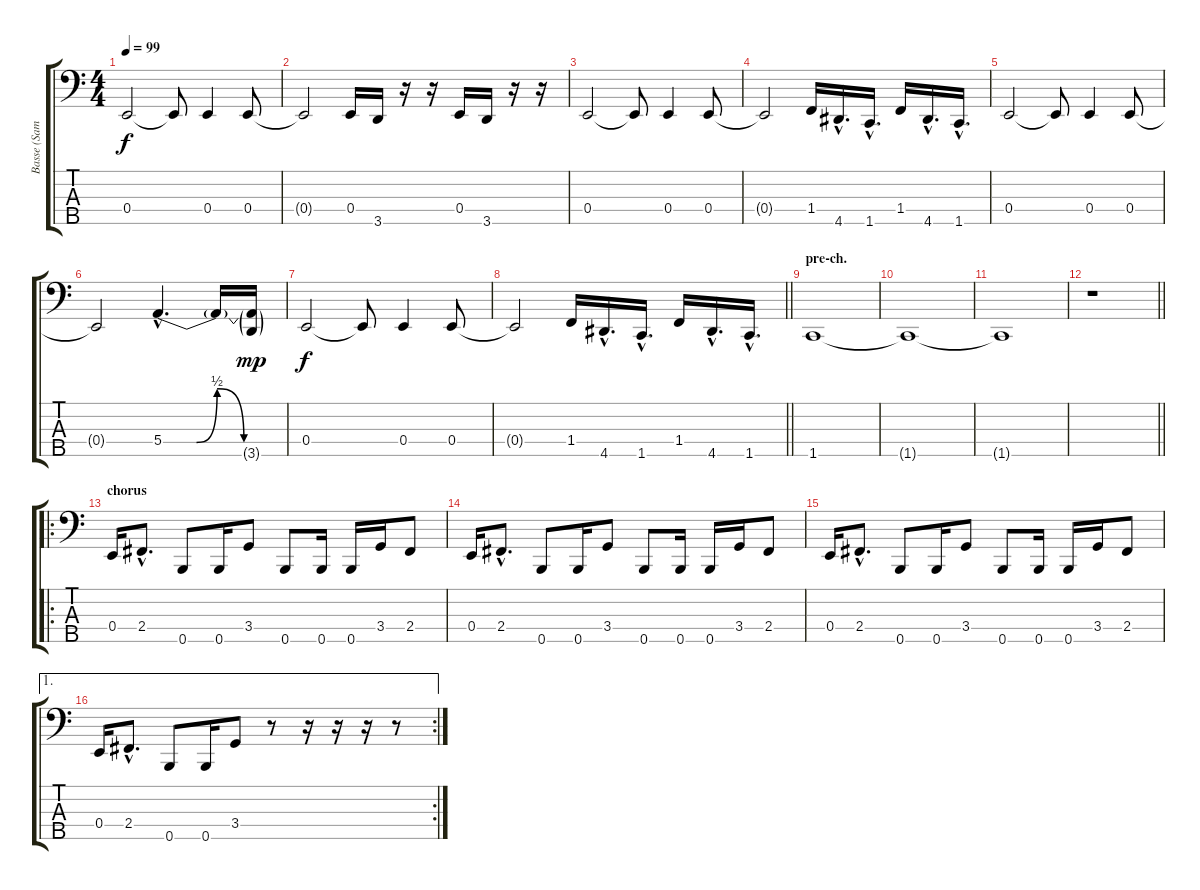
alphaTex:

\track ("Basse (Sam)" "Basse (Sam") {instrument electricbassfinger}
\staff {score tabs}
\tuning (G2 D2 A1 E1 B0) {hide}
\ts (4 4)
\tempo 99
\clef f4
\ks c
0.4.2{dy f} 0.4{t}.8 0.4.4 0.4.8 |
0.4{t}.2 0.4.16 3.5.16 r.16 r.16 0.4.16 3.5.16 r.16 r.16 |
0.4.2 0.4{t}.8 0.4.4 0.4.8 |
0.4{t}.2 1.4.16 4.5{hac}.16{d} 1.5{hac}.16{d} 1.4.16 4.5{hac}.16{d} 1.5{hac}.16{d} |
0.4.2 0.4{t}.8 0.4.4 0.4.8 |
0.4{t}.2 5.4{be (custom 0 0 16 0 26 2 39 0 44 0 60 0) hac}.4{d} 5.4{t}.16 (5.4{t} 3.5{g}).16{dy mp} |
0.4.2{dy f} 0.4{t}.8 0.4.4 0.4.8 |
\barLineRight lightlight
0.4{t}.2 1.4.16 4.5{hac}.16{d} 1.5{hac}.16{d} 1.4.16 4.5{hac}.16{d} 1.5{hac}.16{d} |
\section ("" "pre-ch.")
1.5.1 |
1.5{t}.1 |
1.5{t}.1 |
\barLineRight lightlight
r.1 |
\ro
\section ("" "chorus")
0.4.16 2.4{hac}.8{d} 0.5.8 0.5.16 3.4.8 0.5.8 0.5.16 0.5.16 3.4.16 2.4.8 |
0.4.16 2.4{hac}.8{d} 0.5.8 0.5.16 3.4.8 0.5.8 0.5.16 0.5.16 3.4.16 2.4.8 |
0.4.16 2.4{hac}.8{d} 0.5.8 0.5.16 3.4.8 0.5.8 0.5.16 0.5.16 3.4.16 2.4.8 |
\ae 1
\rc 2
0.4.16 2.4{hac}.8{d} 0.5.8 0.5.16 3.4.8 r.8 r.16 r.16 r.16 r.8
